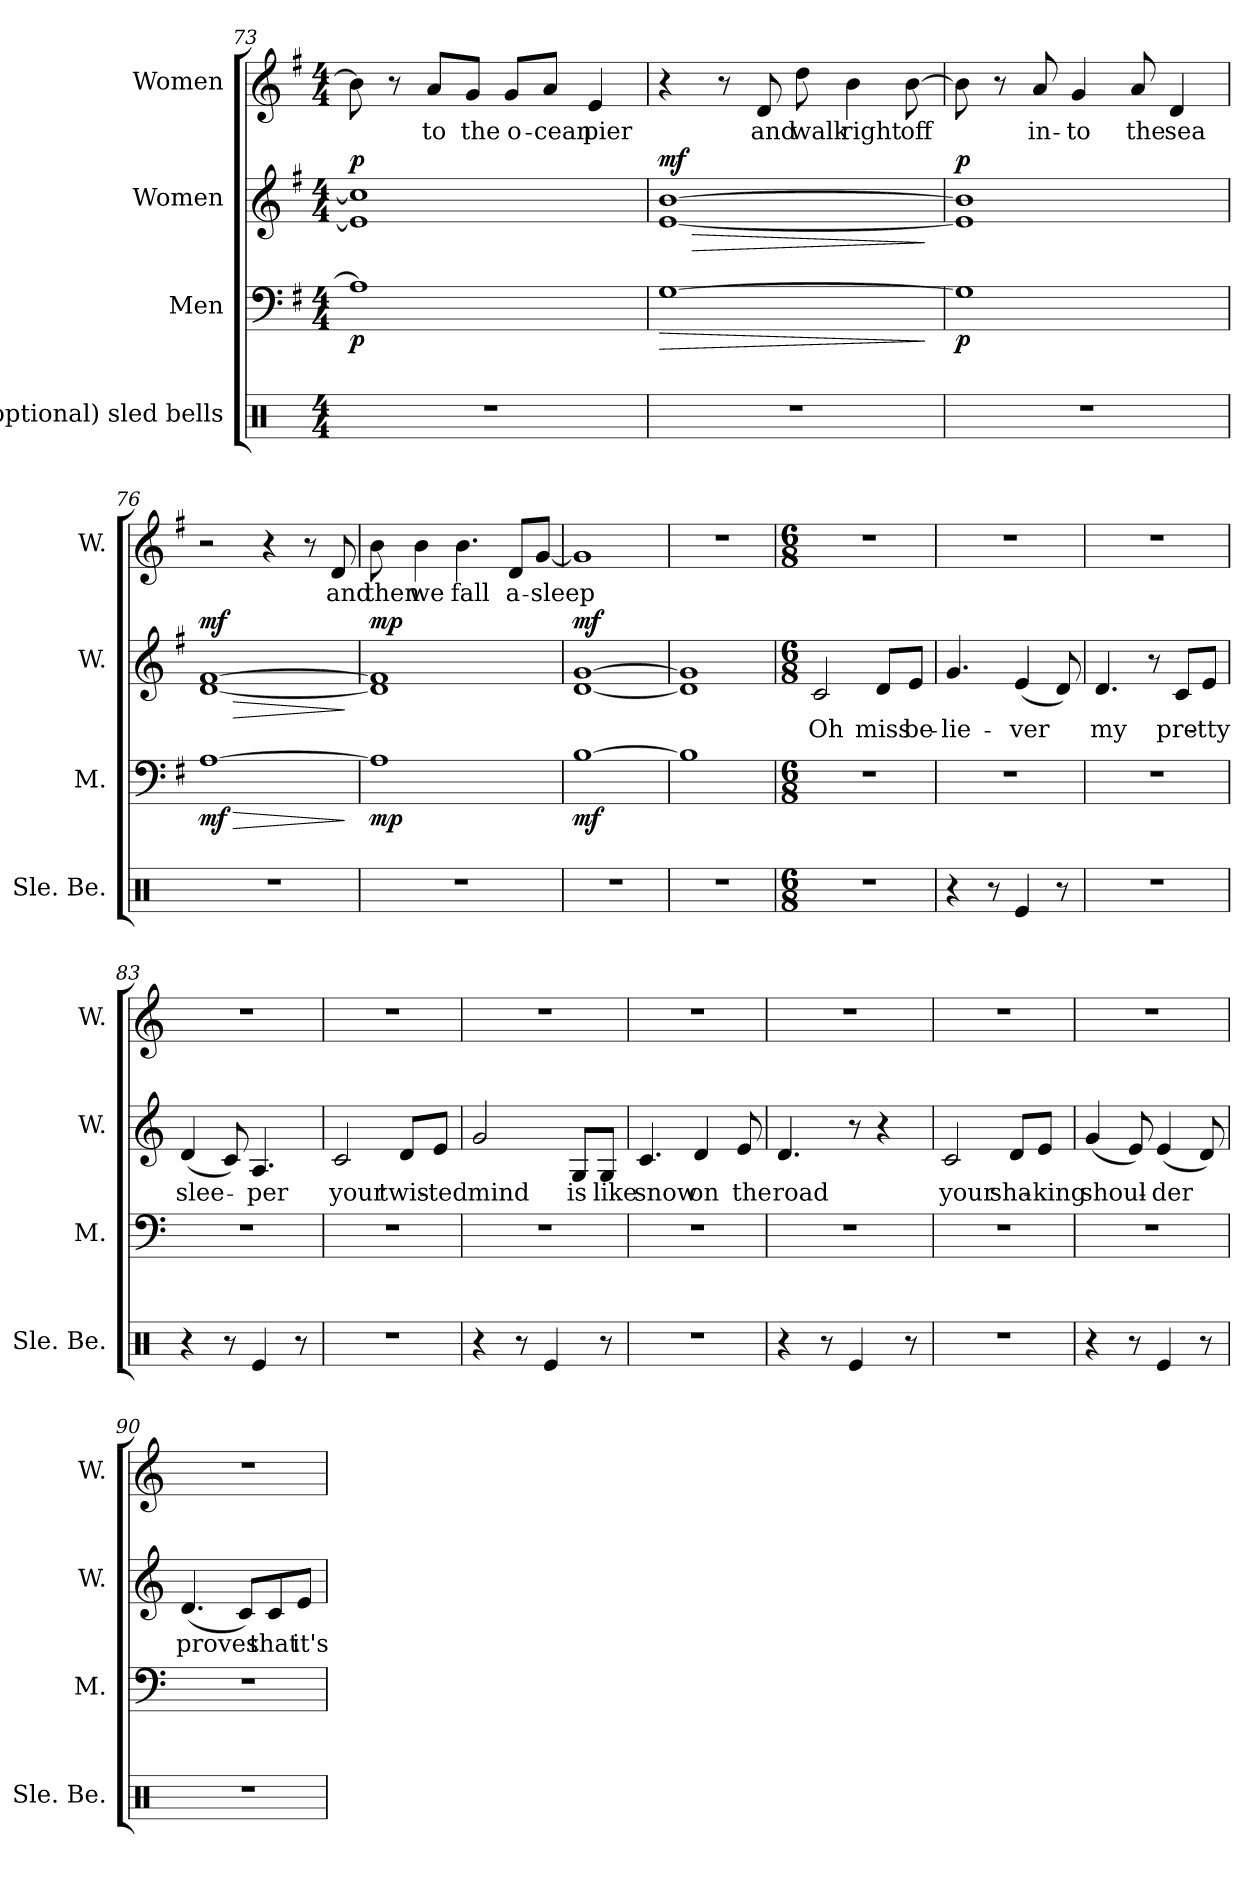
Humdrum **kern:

**kern	**kern	**dynam	**kern	**text	**dynam	**kern	**text
*part4	*part3	*part3	*part2	*part2	*part2	*part1	*part1
*staff4	*staff3	*staff3	*staff2	*staff2	*staff2	*staff1	*staff1
*I"(optional) sled bells	*I"Men	*	*I"Women	*	*	*I"Women	*
*I'Sle. Be.	*I'M.	*	*I'W.	*	*	*I'W.	*
!!LO:LB:g=z
*clefX	*clefF4	*	*clefG2	*	*	*clefG2	*
*k[]	*k[f#]	*	*k[f#]	*	*	*k[f#]	*
*M4/4	*M4/4	*	*M4/4	*	*	*M4/4	*
=73	=73	=73	=73	=73	=73	=73	=73
!	!	!LO:DY:b	!	!	!LO:DY:b	!	!
1r	1A]	p	1e] 1cc]	.	p	8b\]	.
.	.	.	.	.	.	8r	.
!	!	!	!	!	!	!	!LO:LY:b
.	.	.	.	.	.	8a/L	to
!	!	!	!	!	!	!	!LO:LY:b
.	.	.	.	.	.	8g/J	the
!	!	!	!	!	!	!	!LO:LY:b
.	.	.	.	.	.	8g/L	o-
!	!	!	!	!	!	!	!LO:LY:b
.	.	.	.	.	.	8a/J	-cean
!	!	!	!	!	!	!	!LO:LY:b
.	.	.	.	.	.	4e/	pier
=74	=74	=74	=74	=74	=74	=74	=74
!	!	!LO:HP:b	!	!	!LO:HP:b	!	!
!	!	!LO:DY:n=1:b	!	!	!	!	!
!	!	!LO:DY:n=2:b	!	!	!LO:DY:n=1:b	!	!
1r	[1G	> mf mf	[1e [1b	.	> mf	4r	.
.	.	.	.	.	.	8r	.
!	!	!	!	!	!	!	!LO:LY:b
.	.	.	.	.	.	8d/	and
!	!	!	!	!	!	!	!LO:LY:b
.	.	.	.	.	.	8dd\	walk
!	!	!	!	!	!	!	!LO:LY:b
.	.	.	.	.	.	4b\	right
!	!	!	!	!	!	!	!LO:LY:b
.	.	.	.	.	.	[8b\	off
.	.	]	.	.	]	.	.
=75	=75	=75	=75	=75	=75	=75	=75
!	!	!LO:DY:b	!	!	!LO:DY:b	!	!
1r	1G]	p	1e] 1b]	.	p	8b\]	.
.	.	.	.	.	.	8r	.
!	!	!	!	!	!	!	!LO:LY:b
.	.	.	.	.	.	8a/	in-
!	!	!	!	!	!	!	!LO:LY:b
.	.	.	.	.	.	4g/	-to
!	!	!	!	!	!	!	!LO:LY:b
.	.	.	.	.	.	8a/	the
!	!	!	!	!	!	!	!LO:LY:b
.	.	.	.	.	.	4d/	sea
=76	=76	=76	=76	=76	=76	=76	=76
!	!	!LO:HP:b	!	!	!LO:HP:b	!	!
!	!	!LO:DY:n=1:b	!	!	!LO:DY:n=1:b	!	!
1r	[1A	> mf	[1d [1f#	.	> mf	2r	.
.	.	.	.	.	.	4r	.
.	.	.	.	.	.	8r	.
!	!	!	!	!	!	!	!LO:LY:b
.	.	.	.	.	.	8d/	and
.	.	]	.	.	]	.	.
!!LO:LB:g=z
=77	=77	=77	=77	=77	=77	=77	=77
!	!	!LO:DY:b	!	!	!LO:DY:b	!	!LO:LY:b
1r	1A]	mp	1d] 1f#]	.	mp	8b\	then
!	!	!	!	!	!	!	!LO:LY:b
.	.	.	.	.	.	4b\	we
!	!	!	!	!	!	!	!LO:LY:b
.	.	.	.	.	.	4.b\	fall
!	!	!	!	!	!	!	!LO:LY:b
.	.	.	.	.	.	8d/L	a-
!	!	!	!	!	!	!	!LO:LY:b
.	.	.	.	.	.	[8g/J	-sleep
=78	=78	=78	=78	=78	=78	=78	=78
!	!	!LO:DY:b	!	!	!LO:DY:b	!	!
1r	[1B	mf	[1d [1g	.	mf	1g]	.
=79	=79	=79	=79	=79	=79	=79	=79
1r	1B]	.	1d] 1g]	.	.	1r	.
=80	=80	=80	=80	=80	=80	=80	=80
*	*k[]	*	*k[]	*	*	*k[]	*
*M6/8	*M6/8	*	*M6/8	*	*	*M6/8	*
*	*	*	*	*	*	*MM98	*
!	!	!	!	!LO:LY:b	!	!	!
2.r	2.r	.	2c/	Oh	.	2.r	.
!	!	!	!	!LO:LY:b	!	!	!
.	.	.	8d/L	miss	.	.	.
!	!	!	!	!LO:LY:b	!	!	!
.	.	.	8e/J	be-	.	.	.
=81	=81	=81	=81	=81	=81	=81	=81
!	!	!	!	!LO:LY:b	!	!	!
4r	2.r	.	4.g/	-lie-	.	2.r	.
8r	.	.	.	.	.	.	.
!	!	!	!	!LO:LY:b	!	!	!
4Re/	.	.	(4e/	-ver	.	.	.
8r	.	.	8d/)	.	.	.	.
=82	=82	=82	=82	=82	=82	=82	=82
!	!	!	!	!LO:LY:b	!	!	!
2.r	2.r	.	4.d/	my	.	2.r	.
.	.	.	8r	.	.	.	.
!	!	!	!	!LO:LY:b	!	!	!
.	.	.	8c/L	pre-	.	.	.
!	!	!	!	!LO:LY:b	!	!	!
.	.	.	8e/J	-tty	.	.	.
!!LO:LB:g=z
=83	=83	=83	=83	=83	=83	=83	=83
!	!	!	!	!LO:LY:b	!	!	!
4r	2.r	.	(4d/	slee-	.	2.r	.
8r	.	.	8c/)	.	.	.	.
!	!	!	!	!LO:LY:b	!	!	!
4Re/	.	.	4.A/	-per	.	.	.
8r	.	.	.	.	.	.	.
=84	=84	=84	=84	=84	=84	=84	=84
!	!	!	!	!LO:LY:b	!	!	!
2.r	2.r	.	2c/	your	.	2.r	.
!	!	!	!	!LO:LY:b	!	!	!
.	.	.	8d/L	twis-	.	.	.
!	!	!	!	!LO:LY:b	!	!	!
.	.	.	8e/J	-ted	.	.	.
=85	=85	=85	=85	=85	=85	=85	=85
!	!	!	!	!LO:LY:b	!	!	!
4r	2.r	.	2g/	mind	.	2.r	.
8r	.	.	.	.	.	.	.
4Re/	.	.	.	.	.	.	.
!	!	!	!	!LO:LY:b	!	!	!
.	.	.	8G/L	is	.	.	.
!	!	!	!	!LO:LY:b	!	!	!
8r	.	.	8G/J	like	.	.	.
=86	=86	=86	=86	=86	=86	=86	=86
!	!	!	!	!LO:LY:b	!	!	!
2.r	2.r	.	4.c/	snow	.	2.r	.
!	!	!	!	!LO:LY:b	!	!	!
.	.	.	4d/	on	.	.	.
!	!	!	!	!LO:LY:b	!	!	!
.	.	.	8e/	the	.	.	.
=87	=87	=87	=87	=87	=87	=87	=87
!	!	!	!	!LO:LY:b	!	!	!
4r	2.r	.	4.d/	road	.	2.r	.
8r	.	.	.	.	.	.	.
4Re/	.	.	8r	.	.	.	.
.	.	.	4r	.	.	.	.
8r	.	.	.	.	.	.	.
=88	=88	=88	=88	=88	=88	=88	=88
!	!	!	!	!LO:LY:b	!	!	!
2.r	2.r	.	2c/	your	.	2.r	.
!	!	!	!	!LO:LY:b	!	!	!
.	.	.	8d/L	sha-	.	.	.
!	!	!	!	!LO:LY:b	!	!	!
.	.	.	8e/J	-king	.	.	.
!!LO:PB:g=z
=89	=89	=89	=89	=89	=89	=89	=89
!	!	!	!	!LO:LY:b	!	!	!
4r	2.r	.	(4g/	shoul-	.	2.r	.
8r	.	.	8e/)	.	.	.	.
!	!	!	!	!LO:LY:b	!	!	!
4Re/	.	.	(4e/	-der	.	.	.
8r	.	.	8d/)	.	.	.	.
=90	=90	=90	=90	=90	=90	=90	=90
!	!	!	!	!LO:LY:b	!	!	!
2.r	2.r	.	(4.d/	-proves	.	2.r	.
.	.	.	8c/L)	.	.	.	.
!	!	!	!	!LO:LY:b	!	!	!
.	.	.	8c/	that	.	.	.
!	!	!	!	!LO:LY:b	!	!	!
.	.	.	8e/J	it's	.	.	.
=	=	=	=	=	=	=	=
*-	*-	*-	*-	*-	*-	*-	*-
